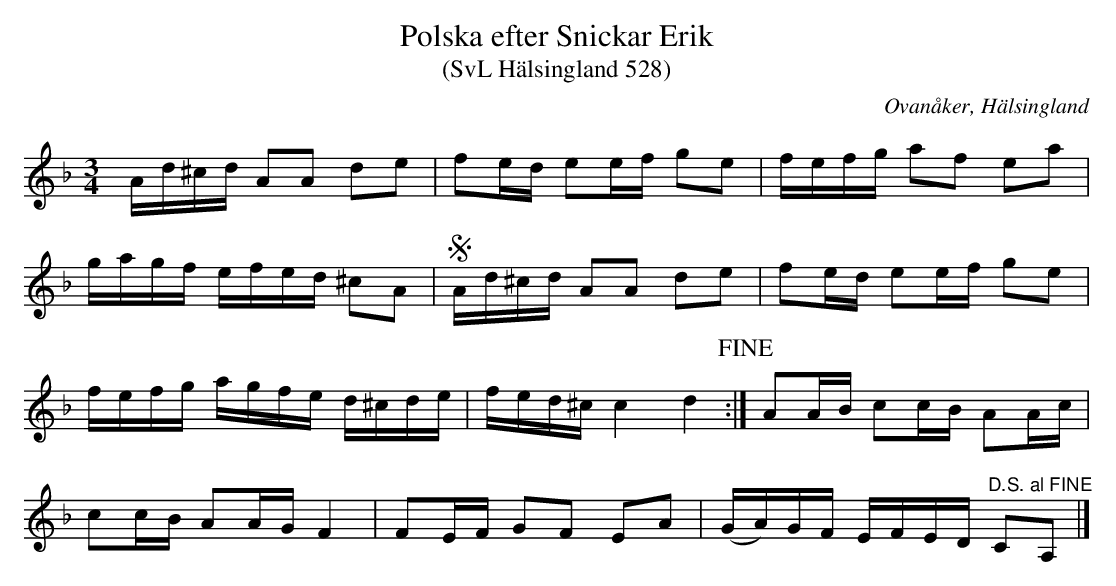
X:1
T:Polska efter Snickar Erik
T:(SvL Hälsingland 528)
O:Ovanåker, Hälsingland
M:3/4
L:1/16
K:Dm
!invisible!|: Ad^cd A2A2 d2e2 | f2ed e2ef g2e2 | fefg a2f2 e2a2 |
gagf efed ^c2A2 | !segno!Ad^cd A2A2 d2e2 | f2ed e2ef g2e2 |
fefg agfe d^cde | fed^c c4 d4 !fine!:| A2AB c2cB A2Ac |
c2cB A2AG F4 | F2EF G2F2 E2A2 | (GA)GF EFED "^D.S. al FINE"C2A,2 |]
